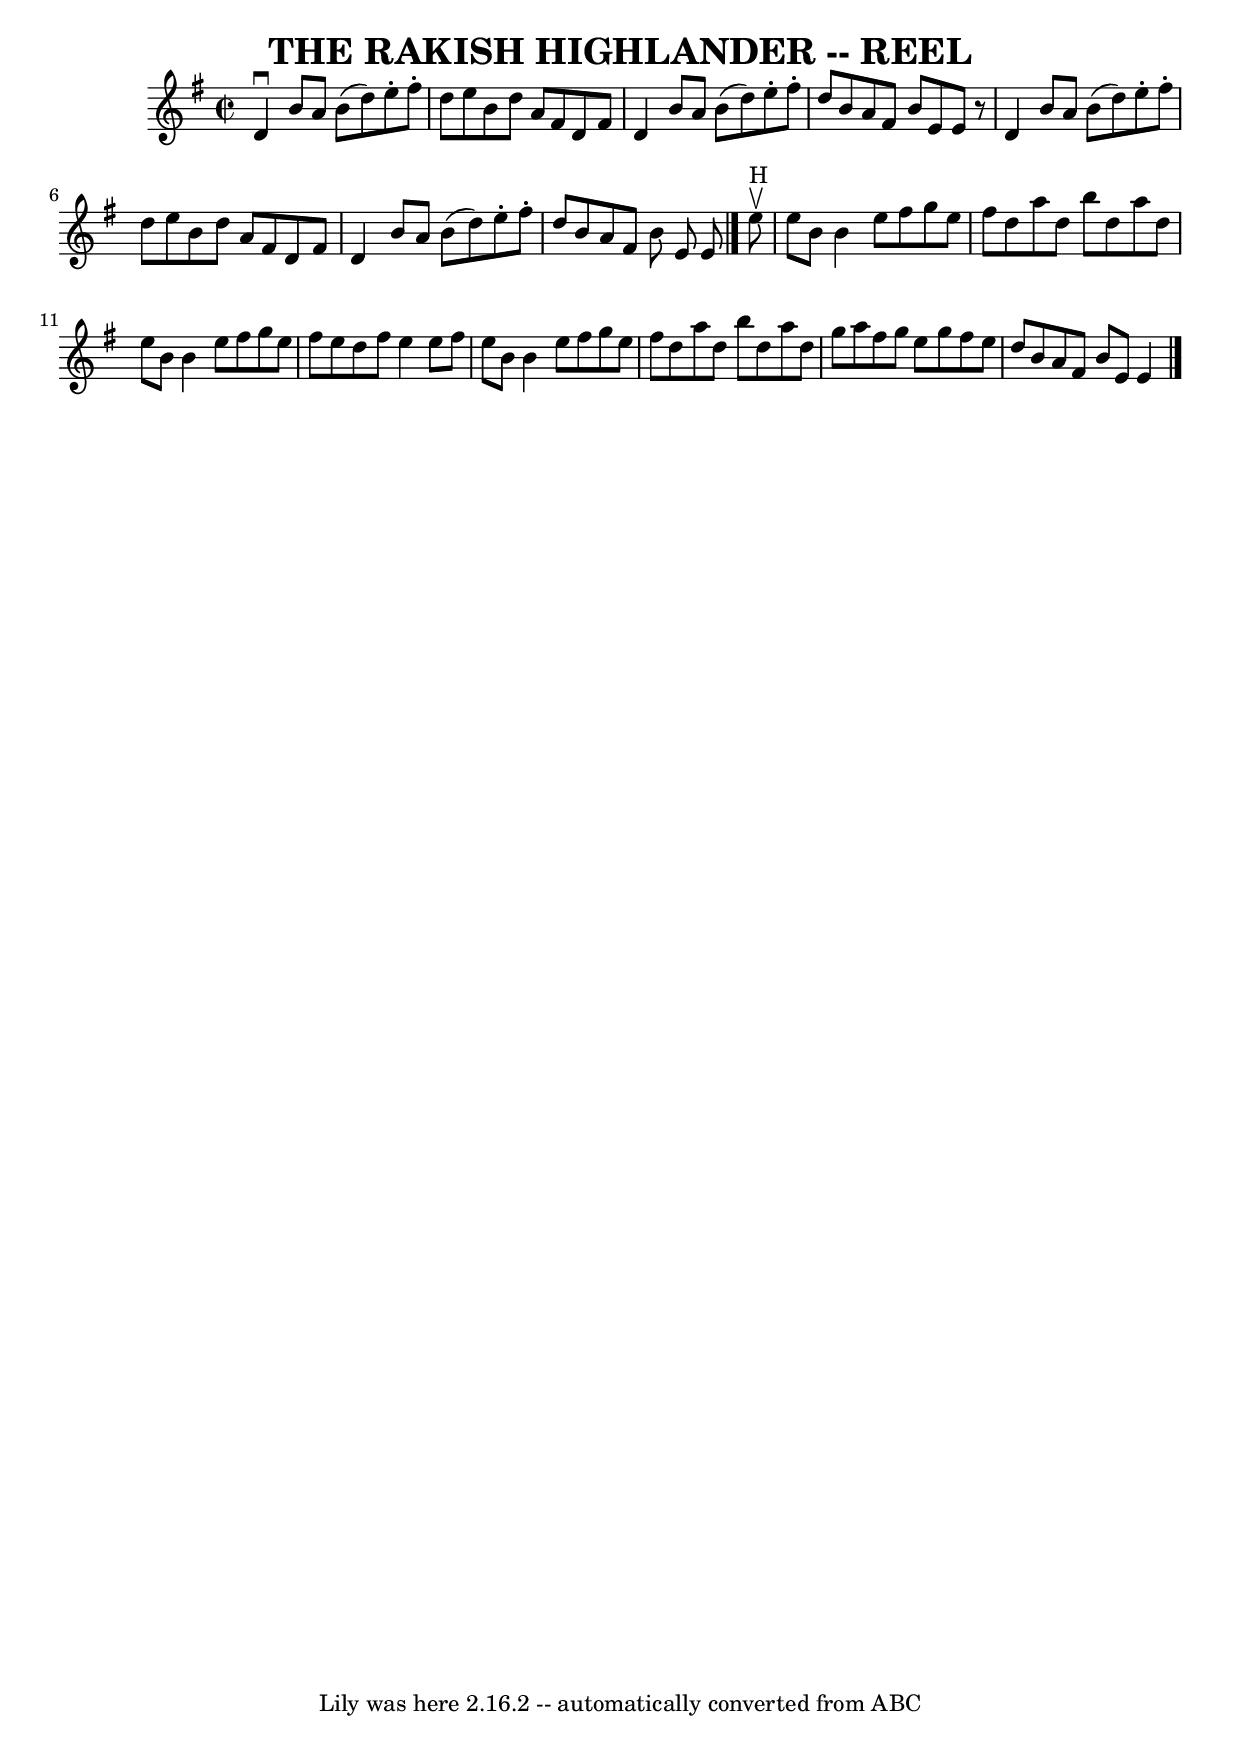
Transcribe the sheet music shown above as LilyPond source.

\version "2.16.2"
\include "Mammoth.ily"
\header {
	%% book = "Ryan's Mammoth Collection of Fiddle Tunes"
	crossRefNumber = "1"
	footnotes = ""
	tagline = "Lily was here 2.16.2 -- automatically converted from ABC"
	title = "THE RAKISH HIGHLANDER -- REEL"
}
voicedefault =  {


\override Staff.TimeSignature #'style = #'C
 \time 2/2 
\key g \major d'4^\downbow b'8 a'8 b'8 (d''8)   
e''8 -. fis''8 -.   |
 d''8 e''8 b'8 d''8 a'8 fis'8    
d'8 fis'8    |
 d'4 b'8 a'8 b'8 (d''8) e''8 -.   
fis''8 -.   |
 d''8 b'8 a'8 fis'8 b'8 e'8 e'8    r8   
|
 d'4 b'8 a'8 b'8 (d''8) e''8 -. fis''8 -.   
|
 d''8 e''8 b'8 d''8 a'8 fis'8 d'8 fis'8    
|
 d'4 b'8 a'8 b'8 (d''8) e''8 -. fis''8 -.   
|
 d''8 b'8 a'8 fis'8 b'8 e'8 e'8      \bar "|."     
e''8^"H"^\upbow   |
 e''8 b'8 b'4 e''8 fis''8 g''8    
e''8    |
 fis''8 d''8 a''8 d''8 b''8 d''8 a''8    
d''8    |
 e''8 b'8 b'4 e''8 fis''8 g''8 e''8    
|
 fis''8 e''8 d''8 fis''8 e''4 e''8 fis''8    
|
 e''8 b'8 b'4 e''8 fis''8 g''8 e''8    |
   
fis''8 d''8 a''8 d''8 b''8 d''8 a''8 d''8    |
   
g''8 a''8 fis''8 g''8 e''8 g''8 fis''8 e''8    |
   
d''8 b'8 a'8 fis'8 b'8 e'8 e'4    \bar "|."   
}

\score{
    <<

	\context Staff="default"
	{
	    \voicedefault 
	}

    >>
	\layout {
	}
	\midi {}
}
